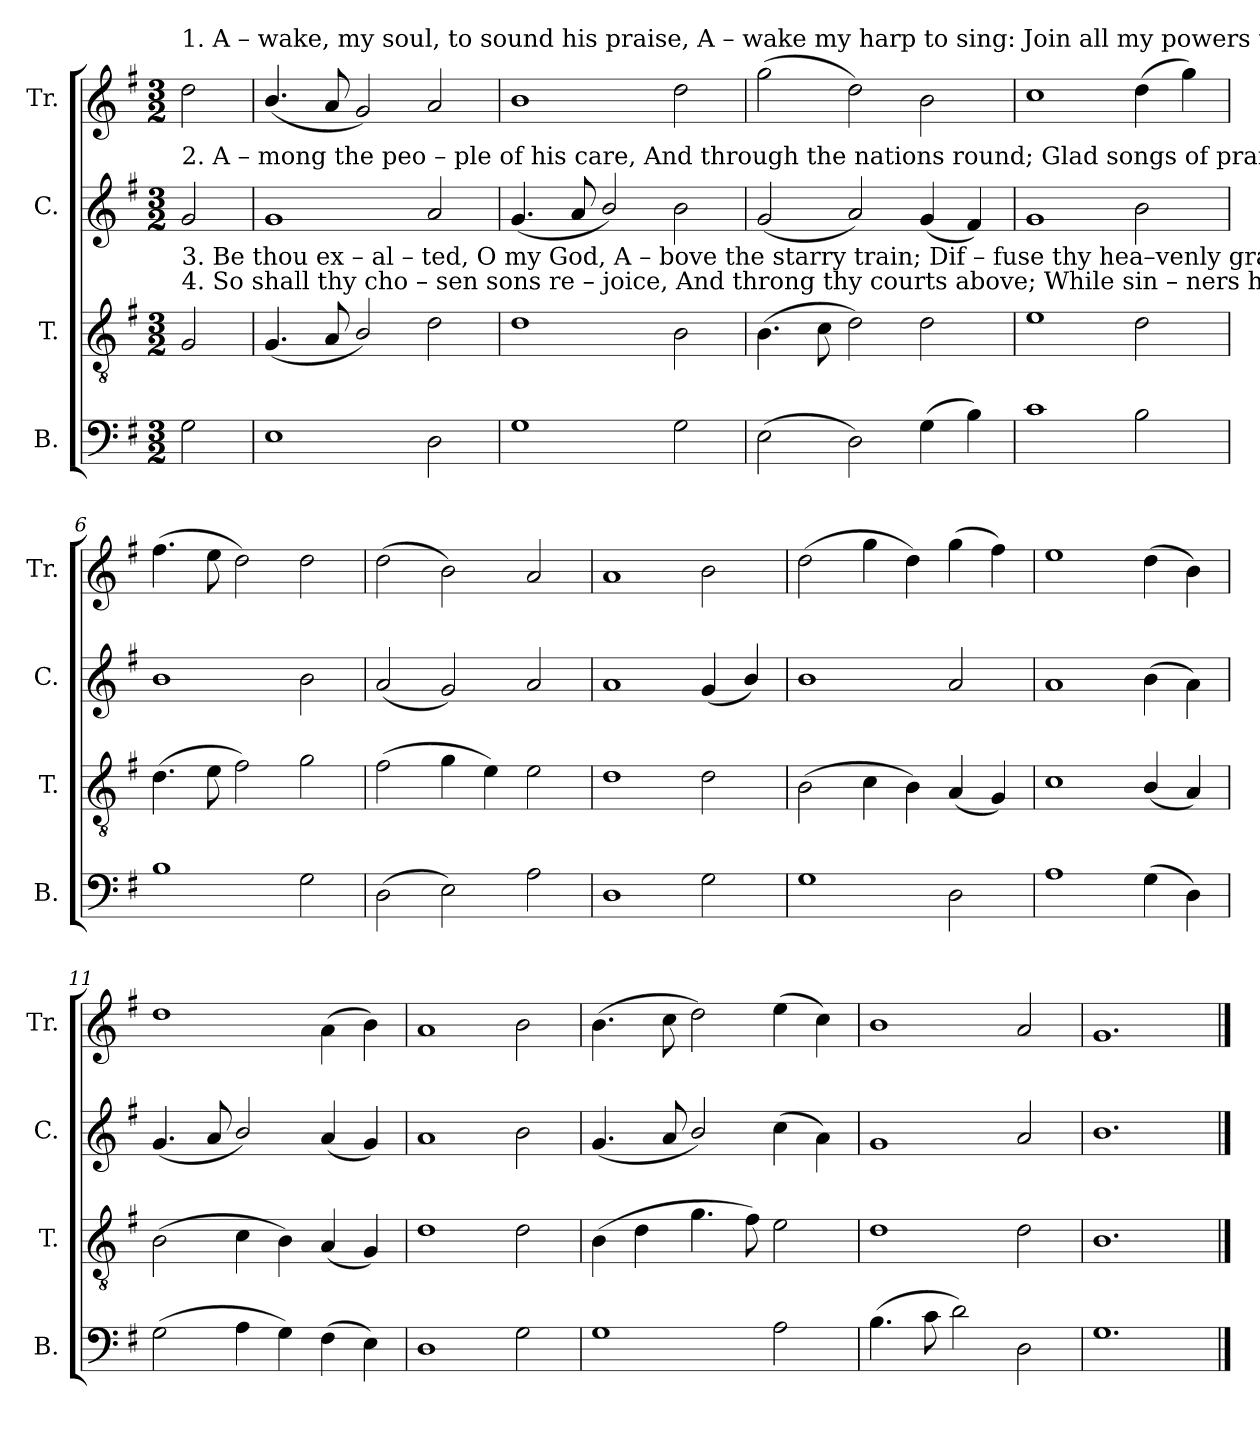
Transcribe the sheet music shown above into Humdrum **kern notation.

**kern	**kern	**kern	**kern
*part4	*part3	*part2	*part1
*staff4	*staff3	*staff2	*staff1
*I"B.	*I"T.	*I"C.	*I"Tr.
*I'B.	*I'T.	*I'C.	*I'Tr.
*clefF4	*clefGv2	*clefG2	*clefG2
*k[f#]	*k[f#]	*k[f#]	*k[f#]
*M3/2	*M3/2	*M3/2	*M3/2
*MM120	*MM120	*MM120	*MM120
=1	=1	=1	=1
!	!	!	!LO:TX:a:t=1. A – wake,      my  soul,     to   sound  his  praise,  A – wake    my  harp   to  sing&colon;  Join  all  my  powers  the   song           to  raise, And  mor  –  ning    in  –  cense  bring.
!	!	!LO:TX:a:t=2. A  –  mong   the  peo   –   ple   of           his  care, And through the nations round; Glad  songs of praise will  I                 prepare,  And  there    his     name     resound.	!
!	!	!LO:TX:b:t=3. Be     thou     ex – al     –   ted,  O            my God, A  – bove      the  starry   train;   Dif – fuse   thy hea–venly  grace          abroad,  And  teach    the    world    thy reign.	!
!	!LO:TX:a:t=4.  So   shall     thy  cho   –   sen  sons     re – joice,  And throng thy courts above;  While sin  – ners   hear  thy  par   –  doning voice, And taste     re   –  dee  – ming  love.	!	!
2G!\	2G!/	2g!/	2dd!\
=2	=2	=2	=2
1E!	(4.G!/	1g!	(4.b!/
.	8A!/	.	8a!/
.	2B!/)	.	2g!/)
2D!\	2d!\	2a!/	2a!/
=3	=3	=3	=3
1G!	1d!	(4.g!/	1b!
.	.	8a!/	.
.	.	2b!/)	.
2G!\	2B!\	2b!\	2dd!\
=4	=4	=4	=4
(2E!\	(4.B!\	(2g!/	(2gg!\
.	8c!\	.	.
2D!\)	2d!\)	2a!/)	2dd!\)
(4G!\	2d!\	(4g!/	2b!\
4B!\)	.	4f#!/)	.
=5	=5	=5	=5
1c!	1e!	1g!	1cc!
2B!\	2d!\	2b!\	(4dd!\
.	.	.	4gg!\)
=6	=6	=6	=6
1B!	(4.d!\	1b!	(4.ff#!\
.	8e!\	.	8ee!\
.	2f#!\)	.	2dd!\)
2G!\	2g!\	2b!\	2dd!\
=7	=7	=7	=7
(2D!\	(2f#!\	(2a!/	(2dd!\
2E!\)	4g!\	2g!/)	2b!\)
.	4e!\)	.	.
2A!\	2e!\	2a!/	2a!/
=8	=8	=8	=8
1D!	1d!	1a!	1a!
2G!\	2d!\	(4g!/	2b!\
.	.	4b!/)	.
=9	=9	=9	=9
1G!	(2B!\	1b!	(2dd!\
.	4c!\	.	4gg!\
.	4B!\)	.	4dd!\)
2D!\	(4A!/	2a!/	(4gg!\
.	4G!/)	.	4ff#!\)
=10	=10	=10	=10
1A!	1c!	1a!	1ee!
(4G!\	(4B!/	(4b!\	(4dd!\
4D!\)	4A!/)	4a!\)	4b!\)
=11	=11	=11	=11
(2G!\	(2B!\	(4.g!/	1dd!
.	.	8a!/	.
4A!\	4c!\	2b!/)	.
4G!\)	4B!\)	.	.
(4F#!\	(4A!/	(4a!/	(4a!\
4E!\)	4G!/)	4g!/)	4b!\)
=12	=12	=12	=12
1D!	1d!	1a!	1a!
2G!\	2d!\	2b!\	2b!\
=13	=13	=13	=13
1G!	(4B!\	(4.g!/	(4.b!\
.	4d!\	.	.
.	.	8a!/	8cc!\
.	4.g!\	2b!/)	2dd!\)
.	8f#!\)	.	.
2A!\	2e!\	(4cc!\	(4ee!\
.	.	4a!\)	4cc!\)
=14	=14	=14	=14
(4.B!\	1d!	1g!	1b!
8c!\	.	.	.
2d!\)	.	.	.
2D!\	2d!\	2a!/	2a!/
=15	=15	=15	=15
1.G!	1.B!	1.b!	1.g!
==	==	==	==
*-	*-	*-	*-
